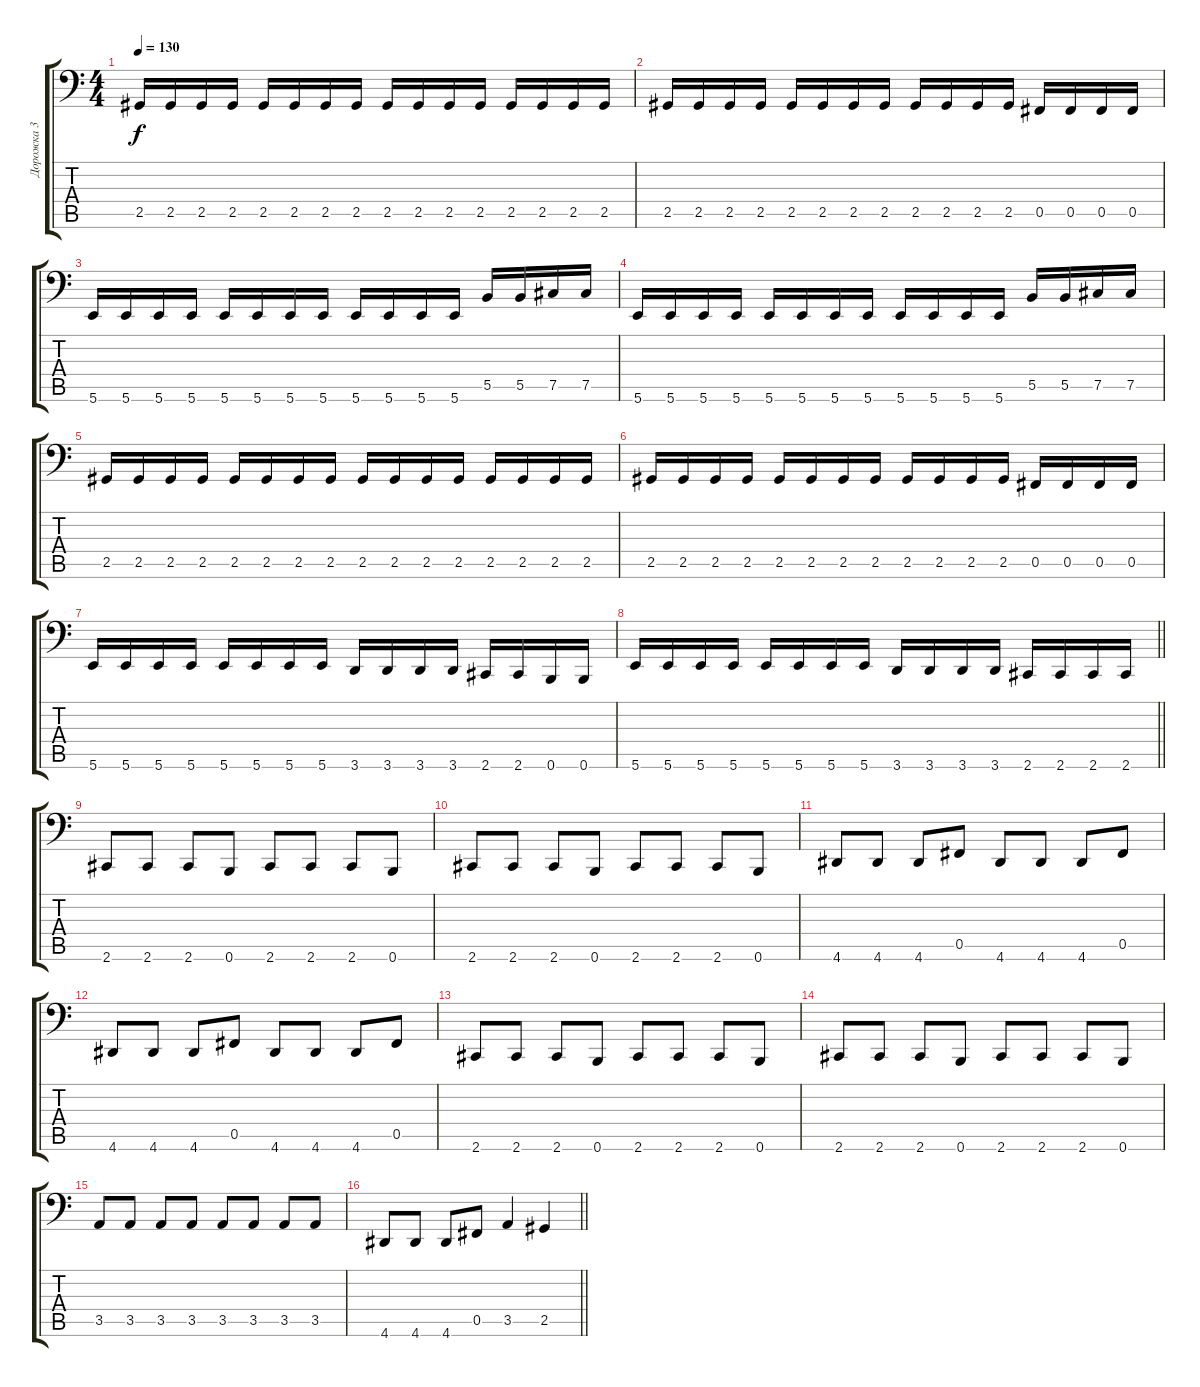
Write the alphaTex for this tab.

\track ("Дорожка 3" "Дорожка 3") {instrument electricbassfinger}
\staff {score tabs}
\tuning (Db3 Ab2 E2 B1 Gb1 B0) {hide}
\ts (4 4)
\tempo 130
\clef f4
\ks c
2.5.16{dy f} 2.5.16 2.5.16 2.5.16 2.5.16 2.5.16 2.5.16 2.5.16 2.5.16 2.5.16 2.5.16 2.5.16 2.5.16 2.5.16 2.5.16 2.5.16 |
2.5.16 2.5.16 2.5.16 2.5.16 2.5.16 2.5.16 2.5.16 2.5.16 2.5.16 2.5.16 2.5.16 2.5.16 0.5.16 0.5.16 0.5.16 0.5.16 |
5.6.16 5.6.16 5.6.16 5.6.16 5.6.16 5.6.16 5.6.16 5.6.16 5.6.16 5.6.16 5.6.16 5.6.16 5.5.16 5.5.16 7.5.16 7.5.16 |
5.6.16 5.6.16 5.6.16 5.6.16 5.6.16 5.6.16 5.6.16 5.6.16 5.6.16 5.6.16 5.6.16 5.6.16 5.5.16 5.5.16 7.5.16 7.5.16 |
2.5.16 2.5.16 2.5.16 2.5.16 2.5.16 2.5.16 2.5.16 2.5.16 2.5.16 2.5.16 2.5.16 2.5.16 2.5.16 2.5.16 2.5.16 2.5.16 |
2.5.16 2.5.16 2.5.16 2.5.16 2.5.16 2.5.16 2.5.16 2.5.16 2.5.16 2.5.16 2.5.16 2.5.16 0.5.16 0.5.16 0.5.16 0.5.16 |
5.6.16 5.6.16 5.6.16 5.6.16 5.6.16 5.6.16 5.6.16 5.6.16 3.6.16 3.6.16 3.6.16 3.6.16 2.6.16 2.6.16 0.6.16 0.6.16 |
\barLineRight lightlight
5.6.16 5.6.16 5.6.16 5.6.16 5.6.16 5.6.16 5.6.16 5.6.16 3.6.16 3.6.16 3.6.16 3.6.16 2.6.16 2.6.16 2.6.16 2.6.16 |
\section ("" " ")
2.6.8 2.6.8 2.6.8 0.6.8 2.6.8 2.6.8 2.6.8 0.6.8 |
2.6.8 2.6.8 2.6.8 0.6.8 2.6.8 2.6.8 2.6.8 0.6.8 |
4.6.8 4.6.8 4.6.8 0.5.8 4.6.8 4.6.8 4.6.8 0.5.8 |
4.6.8 4.6.8 4.6.8 0.5.8 4.6.8 4.6.8 4.6.8 0.5.8 |
2.6.8 2.6.8 2.6.8 0.6.8 2.6.8 2.6.8 2.6.8 0.6.8 |
2.6.8 2.6.8 2.6.8 0.6.8 2.6.8 2.6.8 2.6.8 0.6.8 |
3.5.8 3.5.8 3.5.8 3.5.8 3.5.8 3.5.8 3.5.8 3.5.8 |
\barLineRight lightlight
4.6.8 4.6.8 4.6.8 0.5.8 3.5.4 2.5.4
